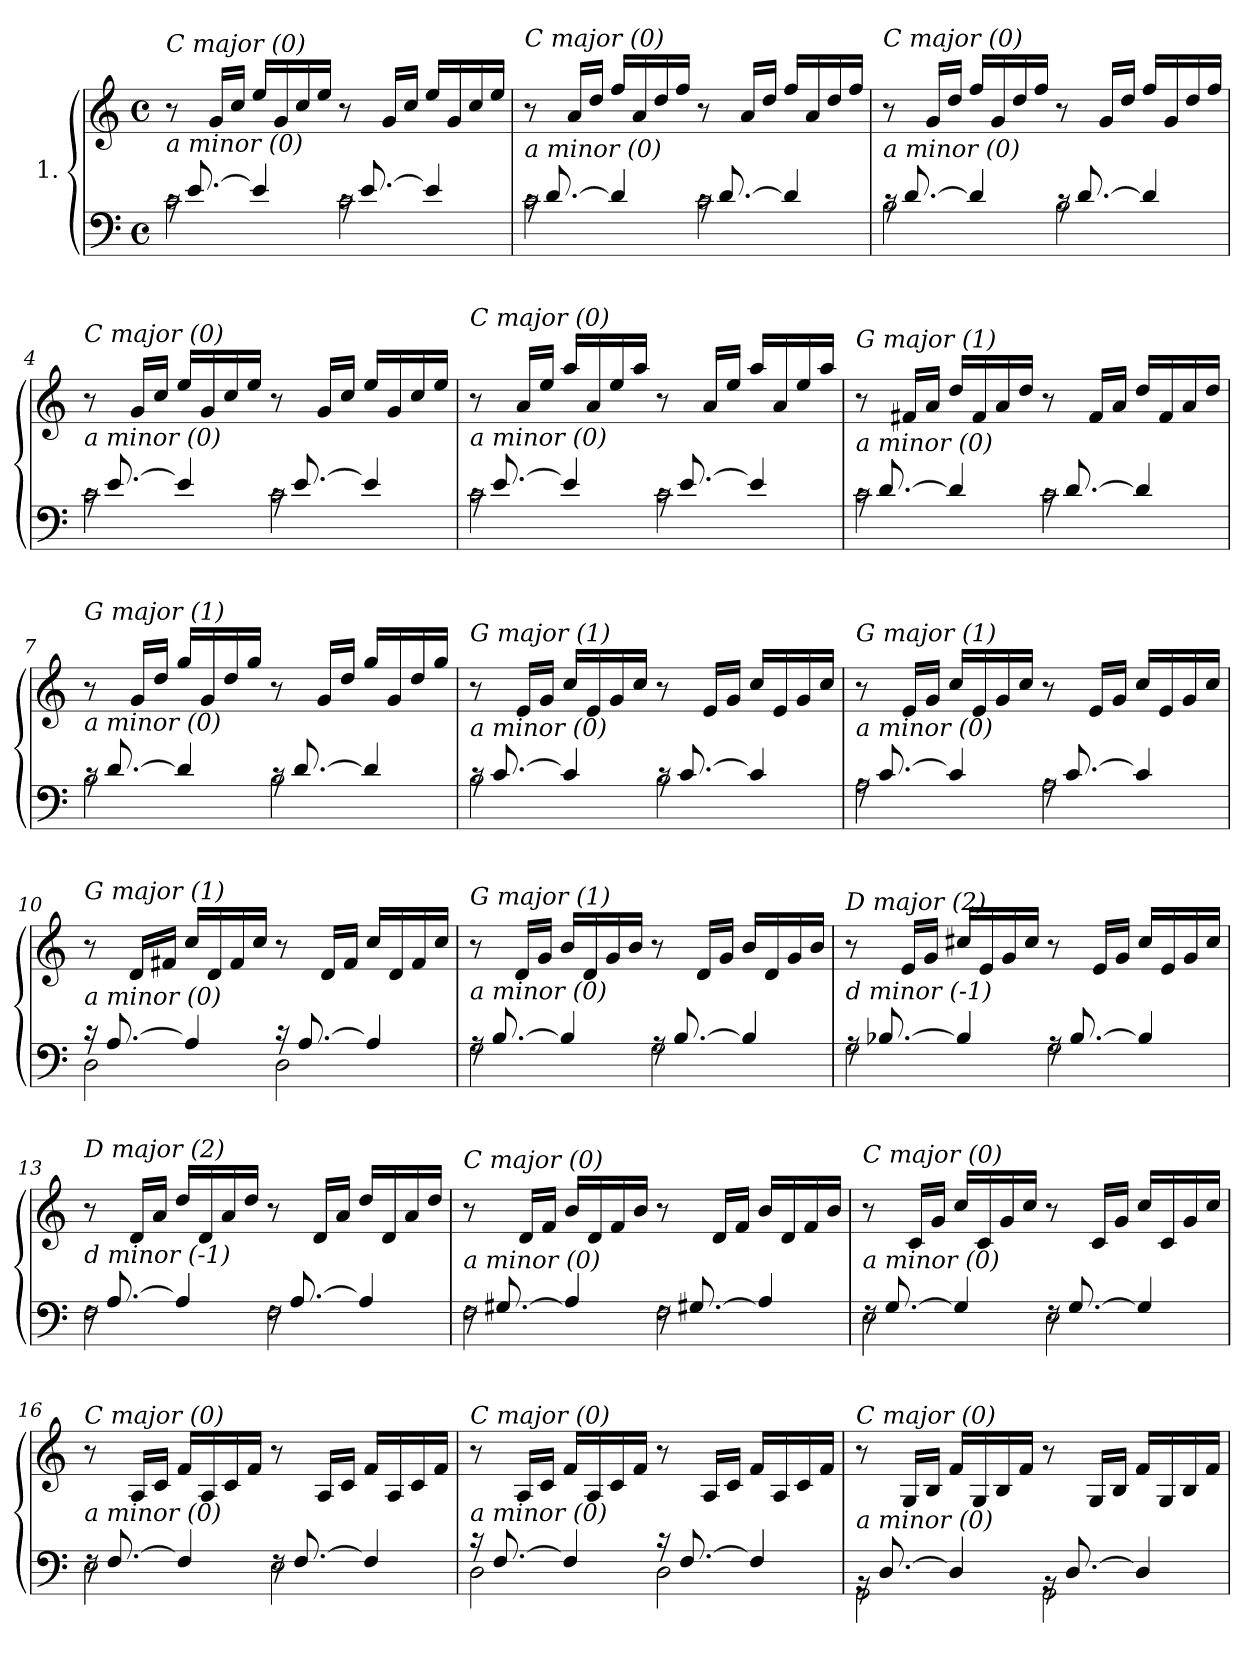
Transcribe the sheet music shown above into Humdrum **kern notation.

**kern	**kern
*part1	*part1
*staff2	*staff1
*I"1.	*
*clefF4	*clefG2
*k[]	*k[]
*M4/4	*M4/4
*met(c)	*met(c)
=1	=1
*^	*
!	!	!LO:TX:i:t=C major (0)
!LO:TX:i:t=a minor (0)	!	!
16rc	2c\	8r
[8.e/	.	.
.	.	16g/LL
.	.	16cc/JJ
4e/]	.	16ee/LL
.	.	16g/
.	.	16cc/
.	.	16ee/JJ
16rc	2c\	8r
[8.e/	.	.
.	.	16g/LL
.	.	16cc/JJ
4e/]	.	16ee/LL
.	.	16g/
.	.	16cc/
.	.	16ee/JJ
=2	=2	=2
!	!	!LO:TX:i:t=C major (0)
!LO:TX:i:t=a minor (0)	!	!
16rc	2c\	8r
[8.d/	.	.
.	.	16a/LL
.	.	16dd/JJ
4d/]	.	16ff/LL
.	.	16a/
.	.	16dd/
.	.	16ff/JJ
16rc	2c\	8r
[8.d/	.	.
.	.	16a/LL
.	.	16dd/JJ
4d/]	.	16ff/LL
.	.	16a/
.	.	16dd/
.	.	16ff/JJ
=3	=3	=3
!	!	!LO:TX:i:t=C major (0)
!LO:TX:i:t=a minor (0)	!	!
16rc	2B\	8r
[8.d/	.	.
.	.	16g/LL
.	.	16dd/JJ
4d/]	.	16ff/LL
.	.	16g/
.	.	16dd/
.	.	16ff/JJ
16rc	2B\	8r
[8.d/	.	.
.	.	16g/LL
.	.	16dd/JJ
4d/]	.	16ff/LL
.	.	16g/
.	.	16dd/
.	.	16ff/JJ
!!LO:LB:g=z
=4	=4	=4
!	!	!LO:TX:i:t=C major (0)
!LO:TX:i:t=a minor (0)	!	!
16rc	2c\	8r
[8.e/	.	.
.	.	16g/LL
.	.	16cc/JJ
4e/]	.	16ee/LL
.	.	16g/
.	.	16cc/
.	.	16ee/JJ
16rc	2c\	8r
[8.e/	.	.
.	.	16g/LL
.	.	16cc/JJ
4e/]	.	16ee/LL
.	.	16g/
.	.	16cc/
.	.	16ee/JJ
=5	=5	=5
!	!	!LO:TX:i:t=C major (0)
!LO:TX:i:t=a minor (0)	!	!
16rc	2c\	8r
[8.e/	.	.
.	.	16a/LL
.	.	16ee/JJ
4e/]	.	16aa/LL
.	.	16a/
.	.	16ee/
.	.	16aa/JJ
16rc	2c\	8r
[8.e/	.	.
.	.	16a/LL
.	.	16ee/JJ
4e/]	.	16aa/LL
.	.	16a/
.	.	16ee/
.	.	16aa/JJ
=6	=6	=6
!	!	!LO:TX:i:t=G major (1)
!LO:TX:i:t=a minor (0)	!	!
16rc	2c\	8r
[8.d/	.	.
.	.	16f#X/LL
.	.	16a/JJ
4d/]	.	16dd/LL
.	.	16f#/
.	.	16a/
.	.	16dd/JJ
16rc	2c\	8r
[8.d/	.	.
.	.	16f#/LL
.	.	16a/JJ
4d/]	.	16dd/LL
.	.	16f#/
.	.	16a/
.	.	16dd/JJ
!!LO:LB:g=z
=7	=7	=7
!	!	!LO:TX:i:t=G major (1)
!LO:TX:i:t=a minor (0)	!	!
16rc	2B\	8r
[8.d/	.	.
.	.	16g/LL
.	.	16dd/JJ
4d/]	.	16gg/LL
.	.	16g/
.	.	16dd/
.	.	16gg/JJ
16rc	2B\	8r
[8.d/	.	.
.	.	16g/LL
.	.	16dd/JJ
4d/]	.	16gg/LL
.	.	16g/
.	.	16dd/
.	.	16gg/JJ
=8	=8	=8
!	!	!LO:TX:i:t=G major (1)
!LO:TX:i:t=a minor (0)	!	!
16rc	2B\	8r
[8.c/	.	.
.	.	16e/LL
.	.	16g/JJ
4c/]	.	16cc/LL
.	.	16e/
.	.	16g/
.	.	16cc/JJ
16rc	2B\	8r
[8.c/	.	.
.	.	16e/LL
.	.	16g/JJ
4c/]	.	16cc/LL
.	.	16e/
.	.	16g/
.	.	16cc/JJ
=9	=9	=9
!	!	!LO:TX:i:t=G major (1)
!LO:TX:i:t=a minor (0)	!	!
16rA	2A\	8r
[8.c/	.	.
.	.	16e/LL
.	.	16g/JJ
4c/]	.	16cc/LL
.	.	16e/
.	.	16g/
.	.	16cc/JJ
16rA	2A\	8r
[8.c/	.	.
.	.	16e/LL
.	.	16g/JJ
4c/]	.	16cc/LL
.	.	16e/
.	.	16g/
.	.	16cc/JJ
!!LO:LB:g=z
=10	=10	=10
!	!	!LO:TX:i:t=G major (1)
!LO:TX:i:t=a minor (0)	!	!
16r	2D\	8r
[8.A/	.	.
.	.	16d/LL
.	.	16f#X/JJ
4A/]	.	16cc/LL
.	.	16d/
.	.	16f#/
.	.	16cc/JJ
16r	2D\	8r
[8.A/	.	.
.	.	16d/LL
.	.	16f#/JJ
4A/]	.	16cc/LL
.	.	16d/
.	.	16f#/
.	.	16cc/JJ
=11	=11	=11
!	!	!LO:TX:i:t=G major (1)
!LO:TX:i:t=a minor (0)	!	!
16rA	2G\	8r
[8.B/	.	.
.	.	16d/LL
.	.	16g/JJ
4B/]	.	16b/LL
.	.	16d/
.	.	16g/
.	.	16b/JJ
16rA	2G\	8r
[8.B/	.	.
.	.	16d/LL
.	.	16g/JJ
4B/]	.	16b/LL
.	.	16d/
.	.	16g/
.	.	16b/JJ
=12	=12	=12
!	!	!LO:TX:i:t=D major (2)
!LO:TX:i:t=d minor (-1)	!	!
16rA	2G\	8r
[8.B-X/	.	.
.	.	16e/LL
.	.	16g/JJ
4B-/]	.	16cc#X/LL
.	.	16e/
.	.	16g/
.	.	16cc#/JJ
16rA	2G\	8r
[8.B-/	.	.
.	.	16e/LL
.	.	16g/JJ
4B-/]	.	16cc#/LL
.	.	16e/
.	.	16g/
.	.	16cc#/JJ
!!LO:LB:g=z
=13	=13	=13
!	!	!LO:TX:i:t=D major (2)
!LO:TX:i:t=d minor (-1)	!	!
16rF	2F\	8r
[8.A/	.	.
.	.	16d/LL
.	.	16a/JJ
4A/]	.	16dd/LL
.	.	16d/
.	.	16a/
.	.	16dd/JJ
16rF	2F\	8r
[8.A/	.	.
.	.	16d/LL
.	.	16a/JJ
4A/]	.	16dd/LL
.	.	16d/
.	.	16a/
.	.	16dd/JJ
=14	=14	=14
!	!	!LO:TX:i:t=C major (0)
!LO:TX:i:t=a minor (0)	!	!
16rF	2F\	8r
[8.G#Xi/	.	.
.	.	16d/LL
.	.	16f/JJ
4A-/]	.	16b/LL
.	.	16d/
.	.	16f/
.	.	16b/JJ
16rF	2F\	8r
[8.G#Xi/	.	.
.	.	16d/LL
.	.	16f/JJ
4A-/]	.	16b/LL
.	.	16d/
.	.	16f/
.	.	16b/JJ
=15	=15	=15
!	!	!LO:TX:i:t=C major (0)
!LO:TX:i:t=a minor (0)	!	!
16rF	2E\	8r
[8.G/	.	.
.	.	16c/LL
.	.	16g/JJ
4G/]	.	16cc/LL
.	.	16c/
.	.	16g/
.	.	16cc/JJ
16rF	2E\	8r
[8.G/	.	.
.	.	16c/LL
.	.	16g/JJ
4G/]	.	16cc/LL
.	.	16c/
.	.	16g/
.	.	16cc/JJ
!!LO:LB:g=z
=16	=16	=16
!	!	!LO:TX:i:t=C major (0)
!LO:TX:i:t=a minor (0)	!	!
16rF	2E\	8r
[8.F/	.	.
.	.	16A/LL
.	.	16c/JJ
4F/]	.	16f/LL
.	.	16A/
.	.	16c/
.	.	16f/JJ
16rF	2E\	8r
[8.F/	.	.
.	.	16A/LL
.	.	16c/JJ
4F/]	.	16f/LL
.	.	16A/
.	.	16c/
.	.	16f/JJ
=17	=17	=17
!	!	!LO:TX:i:t=C major (0)
!LO:TX:i:t=a minor (0)	!	!
16r	2D\	8r
[8.F/	.	.
.	.	16A/LL
.	.	16c/JJ
4F/]	.	16f/LL
.	.	16A/
.	.	16c/
.	.	16f/JJ
16r	2D\	8r
[8.F/	.	.
.	.	16A/LL
.	.	16c/JJ
4F/]	.	16f/LL
.	.	16A/
.	.	16c/
.	.	16f/JJ
=18	=18	=18
!	!	!LO:TX:i:t=C major (0)
!LO:TX:i:t=a minor (0)	!	!
16rBB	2GG\	8r
[8.D/	.	.
.	.	16G/LL
.	.	16B/JJ
4D/]	.	16f/LL
.	.	16G/
.	.	16B/
.	.	16f/JJ
16rBB	2GG\	8r
[8.D/	.	.
.	.	16G/LL
.	.	16B/JJ
4D/]	.	16f/LL
.	.	16G/
.	.	16B/
.	.	16f/JJ
*v	*v	*
=	=
*-	*-
